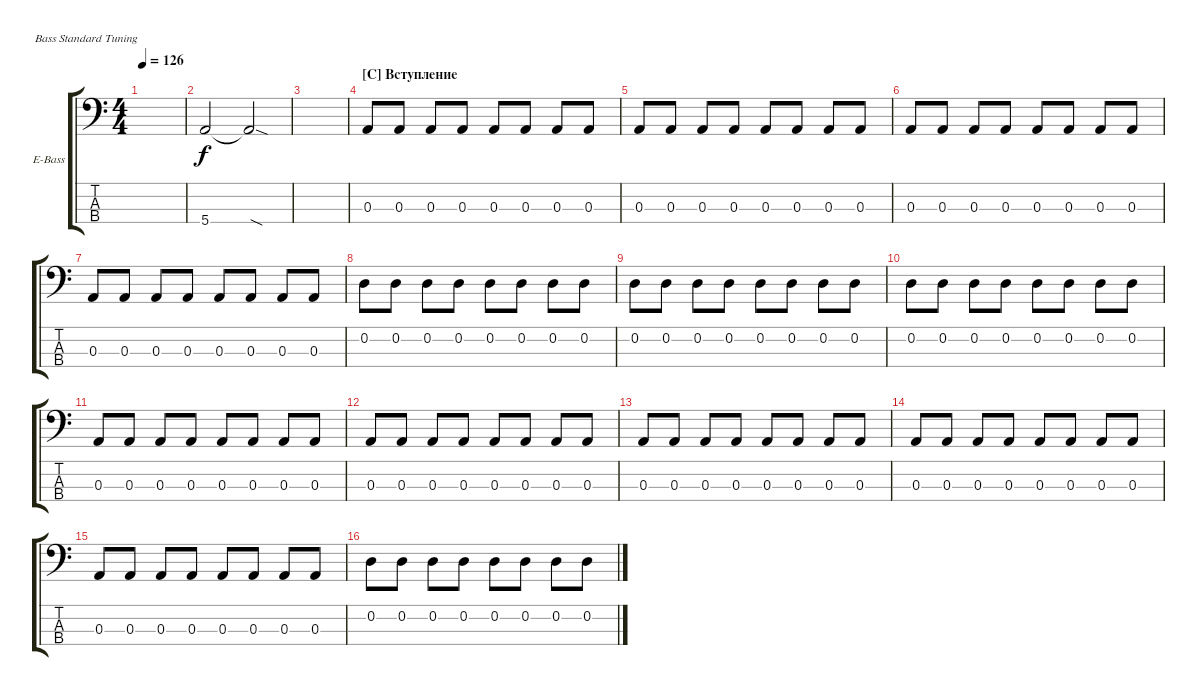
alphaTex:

\defaultSystemsLayout 4
\bracketExtendMode groupsimilarinstruments
\firstSystemTrackNameOrientation horizontal
\otherSystemsTrackNameOrientation horizontal
\track ("А. Андреев" "E-Bass") {instrument electricbassfinger}
\staff {score tabs}
\tuning (G2 D2 A1 E1)
\ts (4 4)
\tempo 126
\clef f4
\ks c
|
5.4.2 5.4{sod t}.2 |
|
\section ("C" "Вступление")
0.3.8 0.3.8 0.3.8 0.3.8 0.3.8 0.3.8 0.3.8 0.3.8 |
0.3.8 0.3.8 0.3.8 0.3.8 0.3.8 0.3.8 0.3.8 0.3.8 |
0.3.8 0.3.8 0.3.8 0.3.8 0.3.8 0.3.8 0.3.8 0.3.8 |
0.3.8 0.3.8 0.3.8 0.3.8 0.3.8 0.3.8 0.3.8 0.3.8 |
0.2.8 0.2.8 0.2.8 0.2.8 0.2.8 0.2.8 0.2.8 0.2.8 |
0.2.8 0.2.8 0.2.8 0.2.8 0.2.8 0.2.8 0.2.8 0.2.8 |
0.2.8 0.2.8 0.2.8 0.2.8 0.2.8 0.2.8 0.2.8 0.2.8 |
0.3.8 0.3.8 0.3.8 0.3.8 0.3.8 0.3.8 0.3.8 0.3.8 |
0.3.8 0.3.8 0.3.8 0.3.8 0.3.8 0.3.8 0.3.8 0.3.8 |
0.3.8 0.3.8 0.3.8 0.3.8 0.3.8 0.3.8 0.3.8 0.3.8 |
0.3.8 0.3.8 0.3.8 0.3.8 0.3.8 0.3.8 0.3.8 0.3.8 |
0.3.8 0.3.8 0.3.8 0.3.8 0.3.8 0.3.8 0.3.8 0.3.8 |
0.2.8 0.2.8 0.2.8 0.2.8 0.2.8 0.2.8 0.2.8 0.2.8
